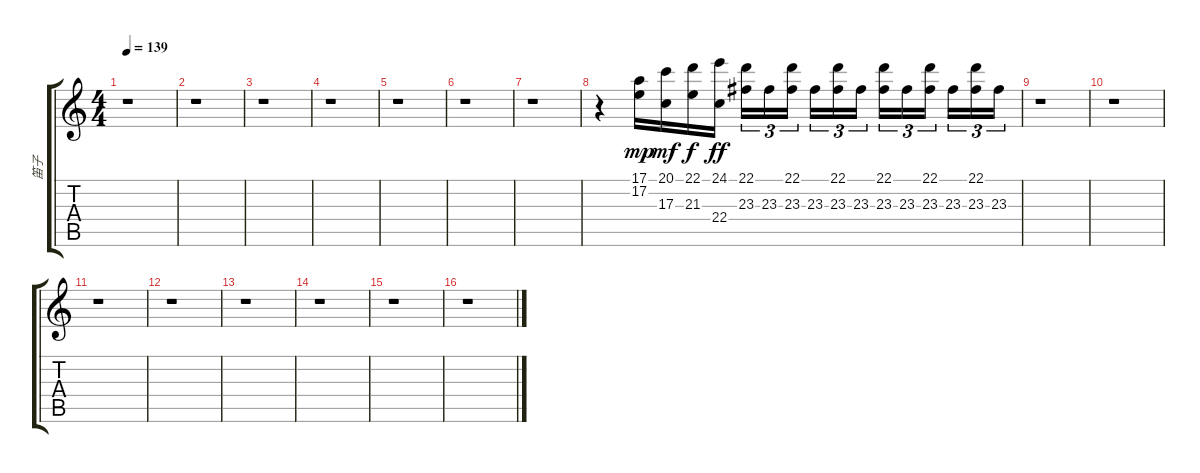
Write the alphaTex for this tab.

\track ("笛子" "笛子") {instrument flute}
\staff {score tabs}
\tuning (E4 B3 G3 D3 A2 E2) {hide}
\ts (4 4)
\tempo 139
\clef g2
\ks c
r.1{dy ff} |
r.1 |
r.1 |
r.1 |
r.1 |
r.1 |
r.1 |
r.4 (17.1 17.2).16{dy mp} (20.1 17.3).16{dy mf} (22.1 21.3).16{dy f} (24.1 22.4).16{dy ff} (22.1 23.3).16{tu (3 2)} 23.3.16{tu (3 2)} (22.1 23.3).16{tu (3 2) beam splitsecondary} 23.3.16{tu (3 2)} (22.1 23.3).16{tu (3 2)} 23.3.16{tu (3 2)} (22.1 23.3).16{tu (3 2)} 23.3.16{tu (3 2)} (22.1 23.3).16{tu (3 2) beam splitsecondary} 23.3.16{tu (3 2)} (22.1 23.3).16{tu (3 2)} 23.3.16{tu (3 2)} |
r.1 |
r.1 |
r.1 |
r.1 |
r.1 |
r.1 |
r.1 |
r.1
